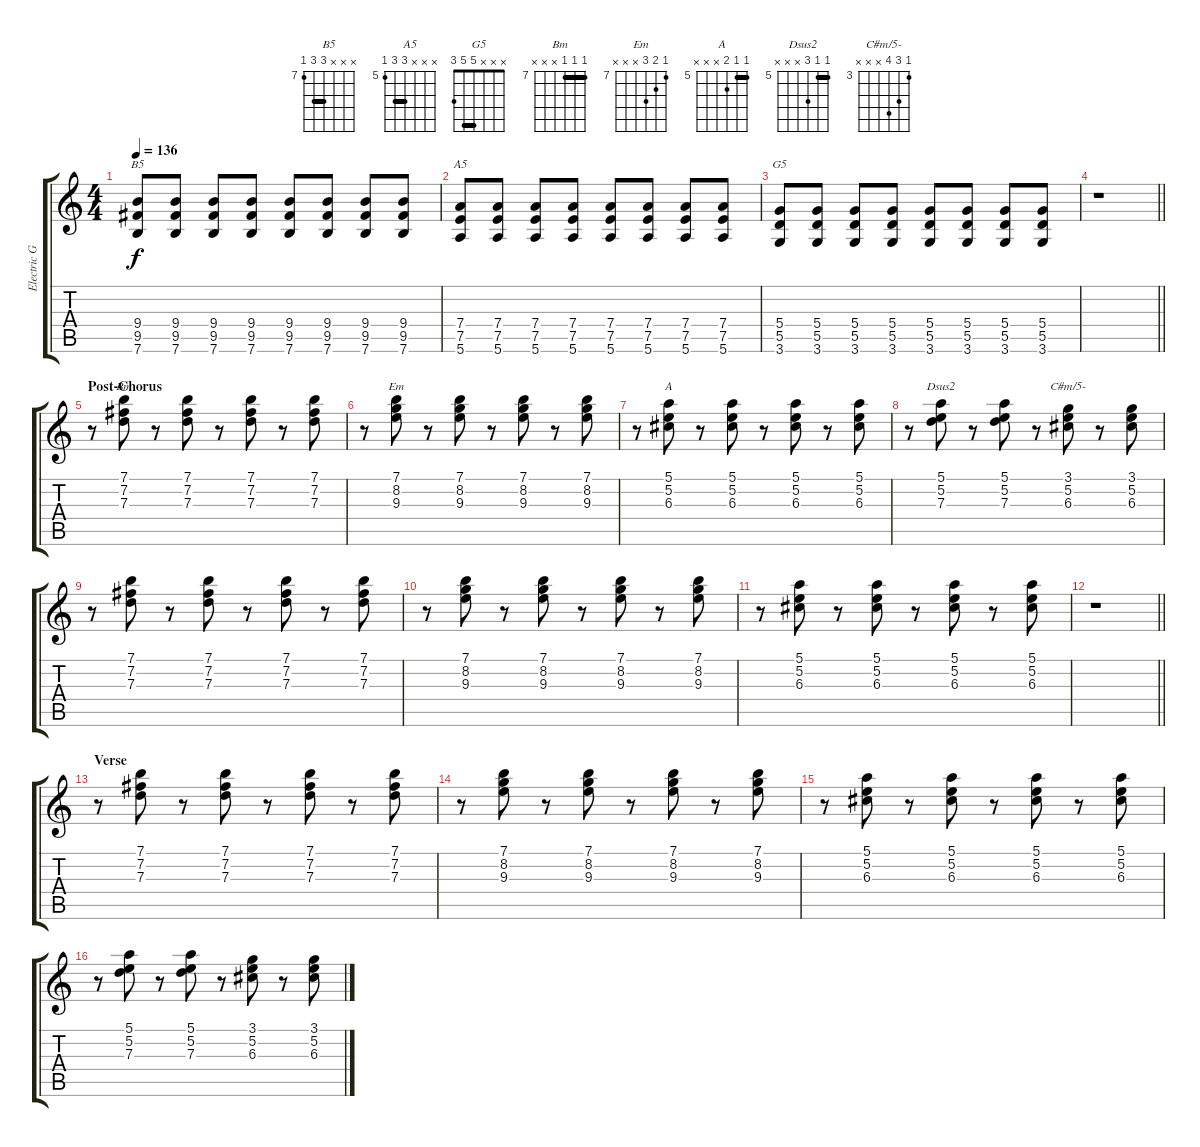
\track ("Electric Guitar" "Electric G") {instrument electricguitarclean}
\staff {score tabs}
\tuning (E4 B3 G3 D3 A2 E2) {hide}
\chord ("B5" x x x 9 9 7) {firstfret 7 barre 9}
\chord ("A5" x x x 7 7 5) {firstfret 5 barre 7}
\chord ("G5" x x x 5 5 3) {barre 5}
\chord ("Bm" 7 7 7 x x x) {firstfret 7 barre 7}
\chord ("Em" 7 8 9 x x x) {firstfret 7}
\chord ("A" 5 5 6 x x x) {firstfret 5 barre 5}
\chord ("Dsus2" 5 5 7 x x x) {firstfret 5 barre 5}
\chord ("C#m/5-" 3 5 6 x x x) {firstfret 3}
\ts (4 4)
\tempo 136
\clef g2
\ks c
(9.4 9.5 7.6).8{ch "B5" dy f} (9.4 9.5 7.6).8 (9.4 9.5 7.6).8 (9.4 9.5 7.6).8 (9.4 9.5 7.6).8 (9.4 9.5 7.6).8 (9.4 9.5 7.6).8 (9.4 9.5 7.6).8 |
(7.4 7.5 5.6).8{ch "A5"} (7.4 7.5 5.6).8 (7.4 7.5 5.6).8 (7.4 7.5 5.6).8 (7.4 7.5 5.6).8 (7.4 7.5 5.6).8 (7.4 7.5 5.6).8 (7.4 7.5 5.6).8 |
(5.4 5.5 3.6).8{ch "G5"} (5.4 5.5 3.6).8 (5.4 5.5 3.6).8 (5.4 5.5 3.6).8 (5.4 5.5 3.6).8 (5.4 5.5 3.6).8 (5.4 5.5 3.6).8 (5.4 5.5 3.6).8 |
\barLineRight lightlight
r.1 |
\section ("" "Post-Chorus")
r.8{instrument electricguitarclean} (7.1 7.2 7.3).8{ch "Bm"} r.8 (7.1 7.2 7.3).8 r.8 (7.1 7.2 7.3).8 r.8 (7.1 7.2 7.3).8 |
r.8 (7.1 8.2 9.3).8{ch "Em"} r.8 (7.1 8.2 9.3).8 r.8 (7.1 8.2 9.3).8 r.8 (7.1 8.2 9.3).8 |
r.8 (5.1 5.2 6.3).8{ch "A"} r.8 (5.1 5.2 6.3).8 r.8 (5.1 5.2 6.3).8 r.8 (5.1 5.2 6.3).8 |
r.8 (5.1 5.2 7.3).8{ch "Dsus2"} r.8 (5.1 5.2 7.3).8 r.8 (3.1 5.2 6.3).8{ch "C#m/5-"} r.8 (3.1 5.2 6.3).8 |
r.8 (7.1 7.2 7.3).8 r.8 (7.1 7.2 7.3).8 r.8 (7.1 7.2 7.3).8 r.8 (7.1 7.2 7.3).8 |
r.8 (7.1 8.2 9.3).8 r.8 (7.1 8.2 9.3).8 r.8 (7.1 8.2 9.3).8 r.8 (7.1 8.2 9.3).8 |
r.8 (5.1 5.2 6.3).8 r.8 (5.1 5.2 6.3).8 r.8 (5.1 5.2 6.3).8 r.8 (5.1 5.2 6.3).8 |
\barLineRight lightlight
r.1 |
\section ("" "Verse")
r.8 (7.1 7.2 7.3).8 r.8 (7.1 7.2 7.3).8 r.8 (7.1 7.2 7.3).8 r.8 (7.1 7.2 7.3).8 |
r.8 (7.1 8.2 9.3).8 r.8 (7.1 8.2 9.3).8 r.8 (7.1 8.2 9.3).8 r.8 (7.1 8.2 9.3).8 |
r.8 (5.1 5.2 6.3).8 r.8 (5.1 5.2 6.3).8 r.8 (5.1 5.2 6.3).8 r.8 (5.1 5.2 6.3).8 |
r.8 (5.1 5.2 7.3).8 r.8 (5.1 5.2 7.3).8 r.8 (3.1 5.2 6.3).8 r.8 (3.1 5.2 6.3).8
